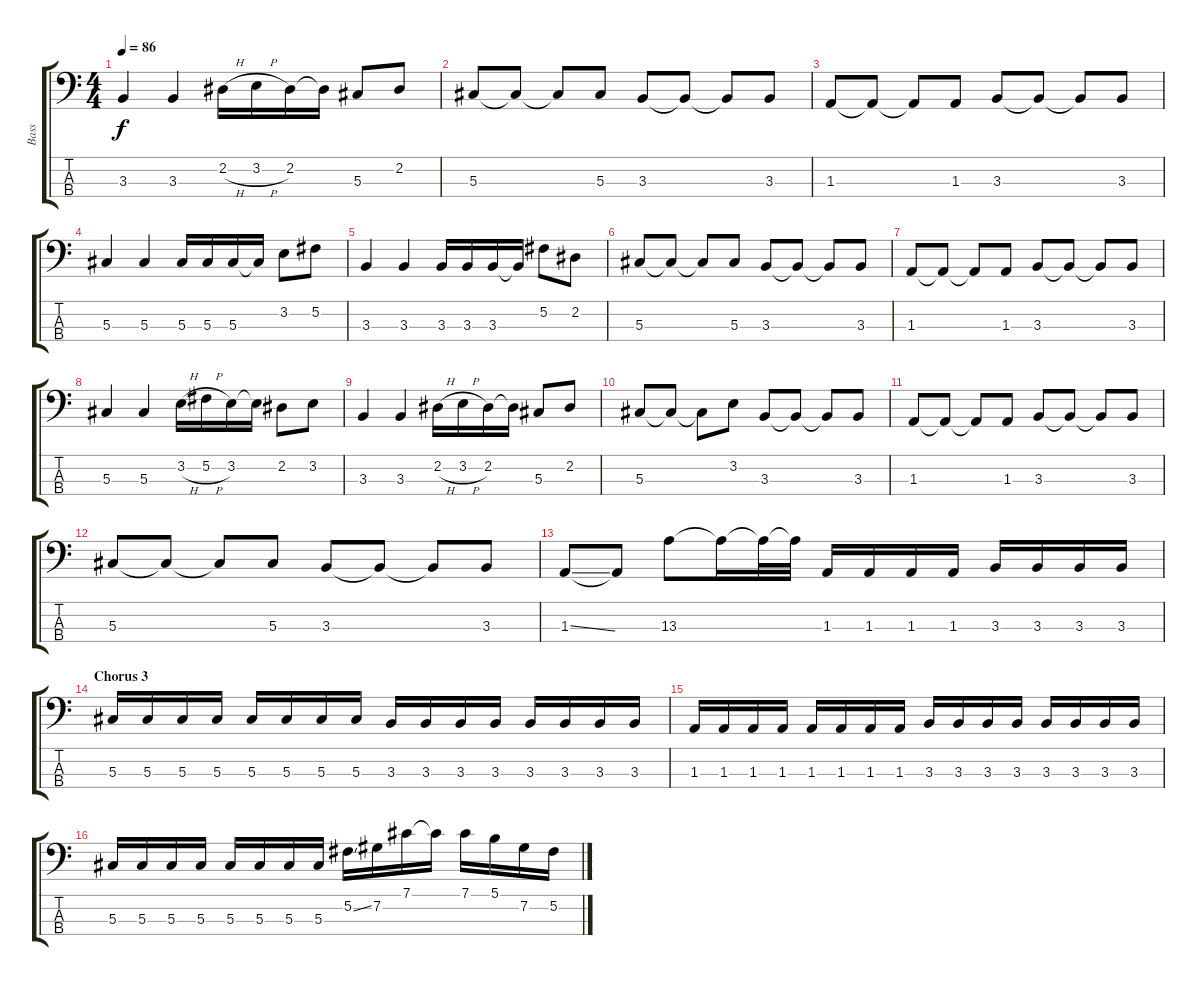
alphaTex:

\track ("Bass" "Bass") {instrument electricbassfinger}
\staff {score tabs}
\tuning (Gb2 Db2 Ab1 Db1) {hide}
\ts (4 4)
\tempo 86
\clef f4
\ks c
3.3.4{dy f} 3.3.4 2.2{h}.16 3.2{h}.16 2.2.16 2.2{t}.16 5.3.8 2.2.8 |
5.3.8 5.3{t}.8 5.3{t}.8 5.3.8 3.3.8 3.3{t}.8 3.3{t}.8 3.3.8 |
1.3.8 1.3{t}.8 1.3{t}.8 1.3.8 3.3.8 3.3{t}.8 3.3{t}.8 3.3.8 |
5.3.4 5.3.4 5.3.16 5.3.16 5.3.16 5.3{t}.16 3.2.8 5.2.8 |
3.3.4 3.3.4 3.3.16 3.3.16 3.3.16 3.3{t}.16 5.2.8 2.2.8 |
5.3.8 5.3{t}.8 5.3{t}.8 5.3.8 3.3.8 3.3{t}.8 3.3{t}.8 3.3.8 |
1.3.8 1.3{t}.8 1.3{t}.8 1.3.8 3.3.8 3.3{t}.8 3.3{t}.8 3.3.8 |
5.3.4 5.3.4 3.2{h}.16 5.2{h}.16 3.2.16 3.2{t}.16 2.2.8 3.2.8 |
3.3.4 3.3.4 2.2{h}.16 3.2{h}.16 2.2.16 2.2{t}.16 5.3.8 2.2.8 |
5.3.8 5.3{t}.8 5.3{t}.8 3.2.8 3.3.8 3.3{t}.8 3.3{t}.8 3.3.8 |
1.3.8 1.3{t}.8 1.3{t}.8 1.3.8 3.3.8 3.3{t}.8 3.3{t}.8 3.3.8 |
5.3.8 5.3{t}.8 5.3{t}.8 5.3.8 3.3.8 3.3{t}.8 3.3{t}.8 3.3.8 |
1.3{ss}.8 1.3{t}.8 13.3.8 13.3{t}.16 13.3{t}.32 13.3{t}.32 1.3.16 1.3.16 1.3.16 1.3.16 3.3.16 3.3.16 3.3.16 3.3.16 |
\section ("" "Chorus 3")
5.3.16 5.3.16 5.3.16 5.3.16 5.3.16 5.3.16 5.3.16 5.3.16 3.3.16 3.3.16 3.3.16 3.3.16 3.3.16 3.3.16 3.3.16 3.3.16 |
1.3.16 1.3.16 1.3.16 1.3.16 1.3.16 1.3.16 1.3.16 1.3.16 3.3.16 3.3.16 3.3.16 3.3.16 3.3.16 3.3.16 3.3.16 3.3.16 |
5.3.16 5.3.16 5.3.16 5.3.16 5.3.16 5.3.16 5.3.16 5.3.16 5.2{ss}.16 7.2.16 7.1.16 7.1{t}.16 7.1.16 5.1.16 7.2.16 5.2.16
